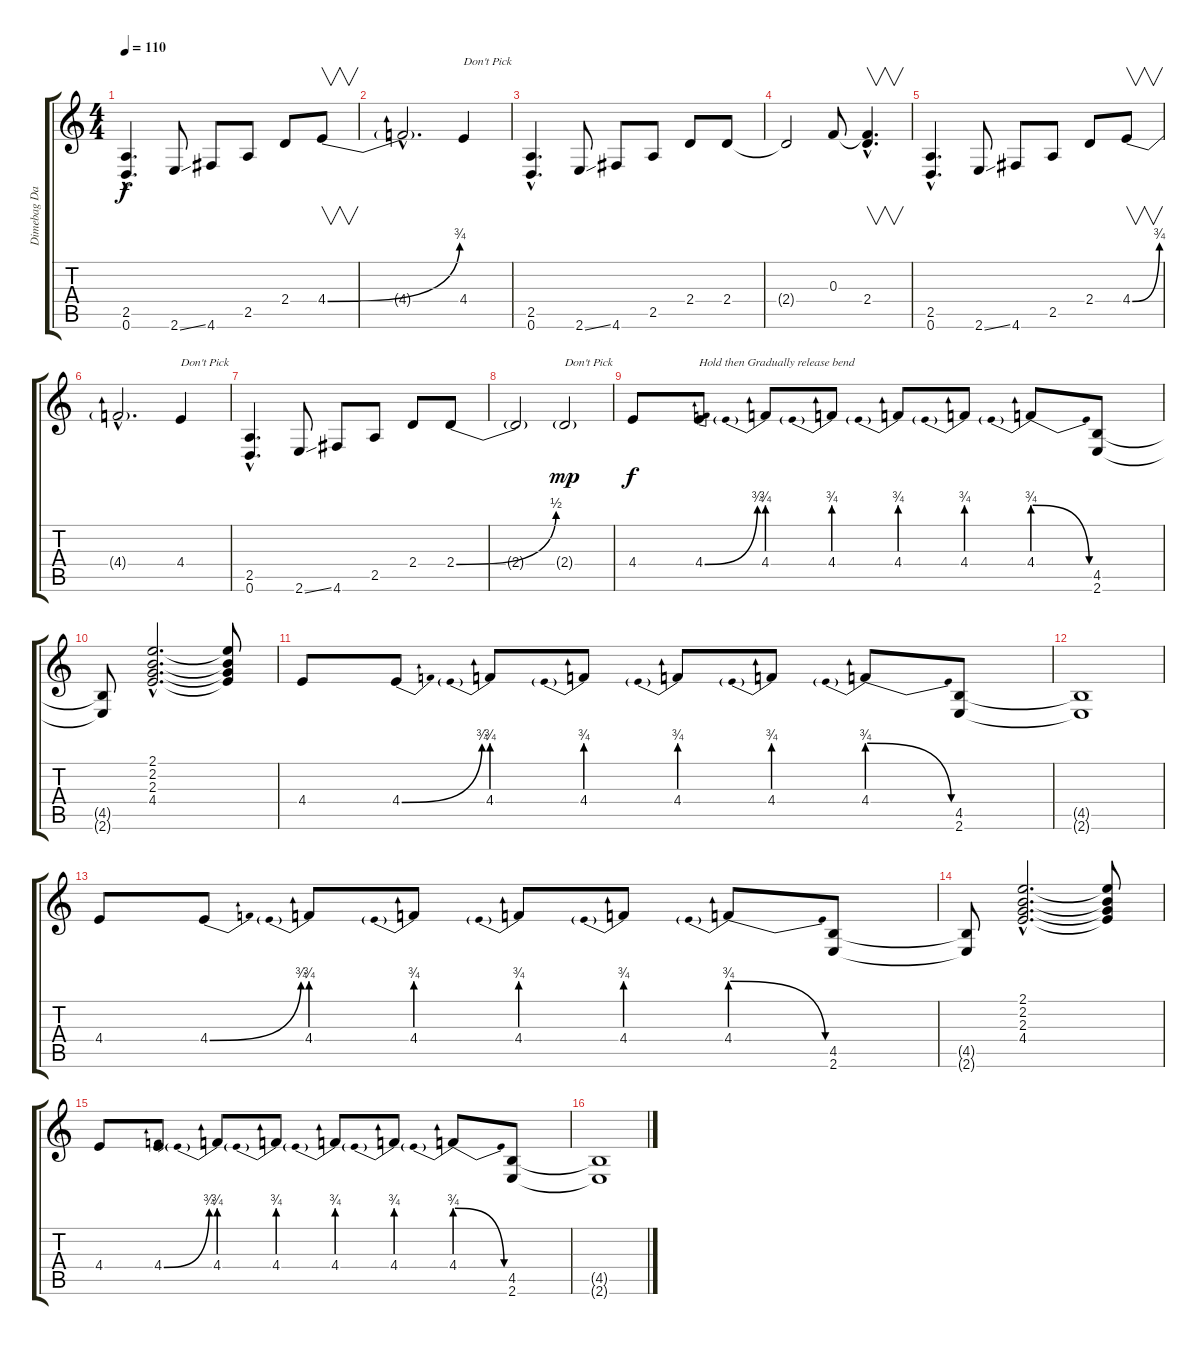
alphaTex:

\track ("Dimebag Darrell Rhythm" "Dimebag Da") {instrument overdrivenguitar}
\staff {score tabs}
\tuning (D4 A3 F3 C3 G2 D2) {hide}
\ts (4 4)
\tempo 110
\clef g2
\ks c
(2.5{hac} 0.6{hac}).4{d dy f} 2.6{ss}.8 4.6.8 2.5.8 2.4.8 4.4{be (bend 0 0 60 3)}.8{v} |
4.4{hac t}.2{d} 4.4.4{txt "Don't Pick"} |
(2.5{hac} 0.6{hac}).4{d} 2.6{ss}.8 4.6.8 2.5.8 2.4.8 2.4.8 |
2.4{t}.2 0.3.8 (0.3{hac t} 2.4{hac}).4{v d} |
(2.5{hac} 0.6{hac}).4{d} 2.6{ss}.8 4.6.8 2.5.8 2.4.8 4.4{be (bend 0 0 60 3)}.8{v} |
4.4{hac t}.2{d} 4.4.4{txt "Don't Pick"} |
(2.5{hac} 0.6{hac}).4{d} 2.6{ss}.8 4.6.8 2.5.8 2.4.8 2.4{be (bend 0 0 60 2)}.8 |
2.4{t}.2 2.4{g}.2{txt "Don't Pick" dy mp} |
4.4.8{dy f} 4.4{be (bend 0 0 60 3)}.8{txt "Hold then Gradually release bend"} 4.4{be (prebend 0 3 60 3)}.8 4.4{be (prebend 0 3 60 3)}.8 4.4{be (prebend 0 3 60 3)}.8 4.4{be (prebend 0 3 60 3)}.8 4.4{be (prebendrelease 0 3 60 0)}.8 (4.5 2.6).8 |
(4.5{t} 2.6{t}).8 (2.1{hac} 2.2{hac} 2.3{hac} 4.4{hac}).2{d} (2.1{t} 2.2{t} 2.3{t} 4.4{t}).8 |
4.4.8 4.4{be (bend 0 0 60 3)}.8 4.4{be (prebend 0 3 60 3)}.8 4.4{be (prebend 0 3 60 3)}.8 4.4{be (prebend 0 3 60 3)}.8 4.4{be (prebend 0 3 60 3)}.8 4.4{be (prebendrelease 0 3 60 0)}.8 (4.5 2.6).8 |
(4.5{t} 2.6{t}).1 |
4.4.8 4.4{be (bend 0 0 60 3)}.8 4.4{be (prebend 0 3 60 3)}.8 4.4{be (prebend 0 3 60 3)}.8 4.4{be (prebend 0 3 60 3)}.8 4.4{be (prebend 0 3 60 3)}.8 4.4{be (prebendrelease 0 3 60 0)}.8 (4.5 2.6).8 |
(4.5{t} 2.6{t}).8 (2.1{hac} 2.2{hac} 2.3{hac} 4.4{hac}).2{d} (2.1{t} 2.2{t} 2.3{t} 4.4{t}).8 |
4.4.8 4.4{be (bend 0 0 60 3)}.8 4.4{be (prebend 0 3 60 3)}.8 4.4{be (prebend 0 3 60 3)}.8 4.4{be (prebend 0 3 60 3)}.8 4.4{be (prebend 0 3 60 3)}.8 4.4{be (prebendrelease 0 3 60 0)}.8 (4.5 2.6).8 |
(4.5{t} 2.6{t}).1
